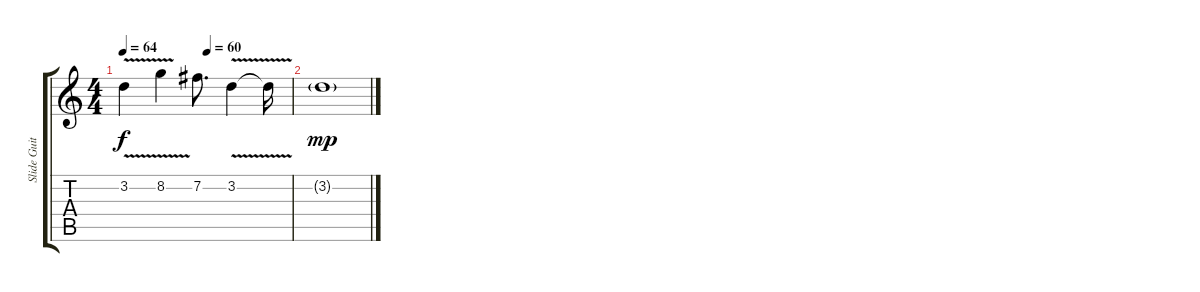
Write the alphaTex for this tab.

\track ("Slide Guitar" "Slide Guit") {instrument acousticguitarsteel}
\staff {score tabs}
\tuning (E4 B3 G3 D3 A2 E2) {hide}
\ts (4 4)
\tempo 64
\tempo (60 0.5)
\clef g2
\ks c
3.2{v}.4{dy f} 8.2{v}.4 7.2.8{d} 3.2{v}.4 3.2{t}.16 |
3.2{g}.1{dy mp}
